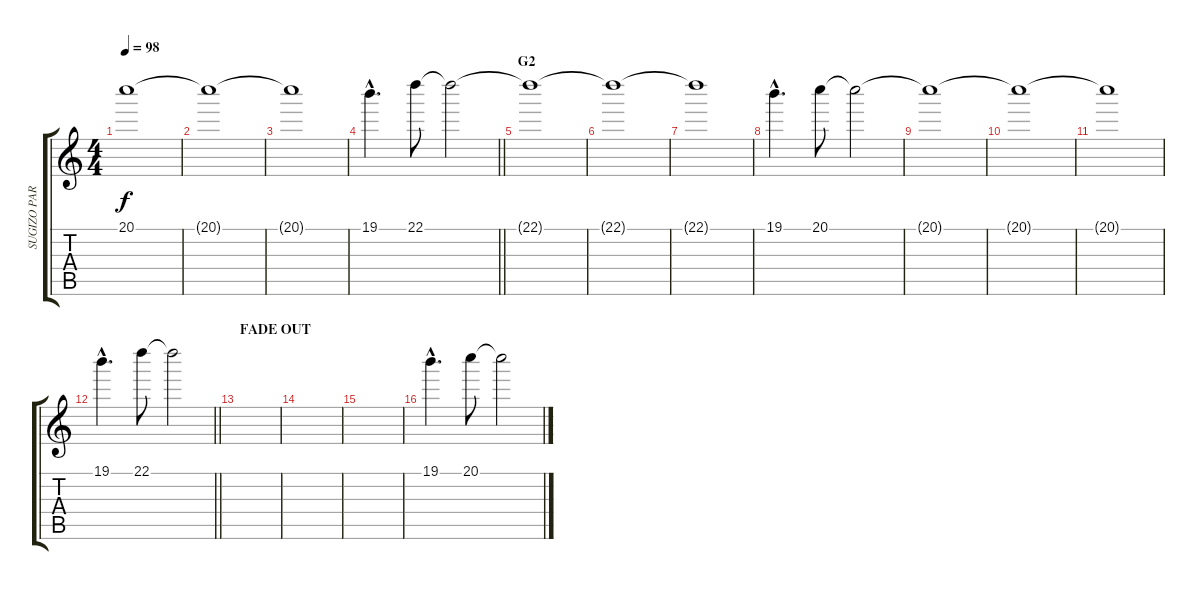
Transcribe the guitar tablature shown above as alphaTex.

\track ("SUGIZO PART 1" "SUGIZO PAR") {instrument distortionguitar}
\staff {score tabs}
\tuning (E4 B3 G3 D3 A2 E2) {hide}
\ts (4 4)
\tempo 98
\clef g2
\ks c
20.1{t}.1{dy f} |
20.1{t}.1 |
20.1{t}.1 |
\barLineRight lightlight
19.1{hac}.4{d} 22.1.8 22.1{t}.2 |
\section ("" "G2")
22.1{t}.1 |
22.1{t}.1 |
22.1{t}.1 |
19.1{hac}.4{d} 20.1.8 20.1{t}.2 |
20.1{t}.1 |
20.1{t}.1 |
20.1{t}.1 |
\barLineRight lightlight
19.1{hac}.4{d} 22.1.8 22.1{t}.2 |
\section ("" "FADE OUT")
|
|
|
19.1{hac}.4{d} 20.1.8 20.1{t}.2
